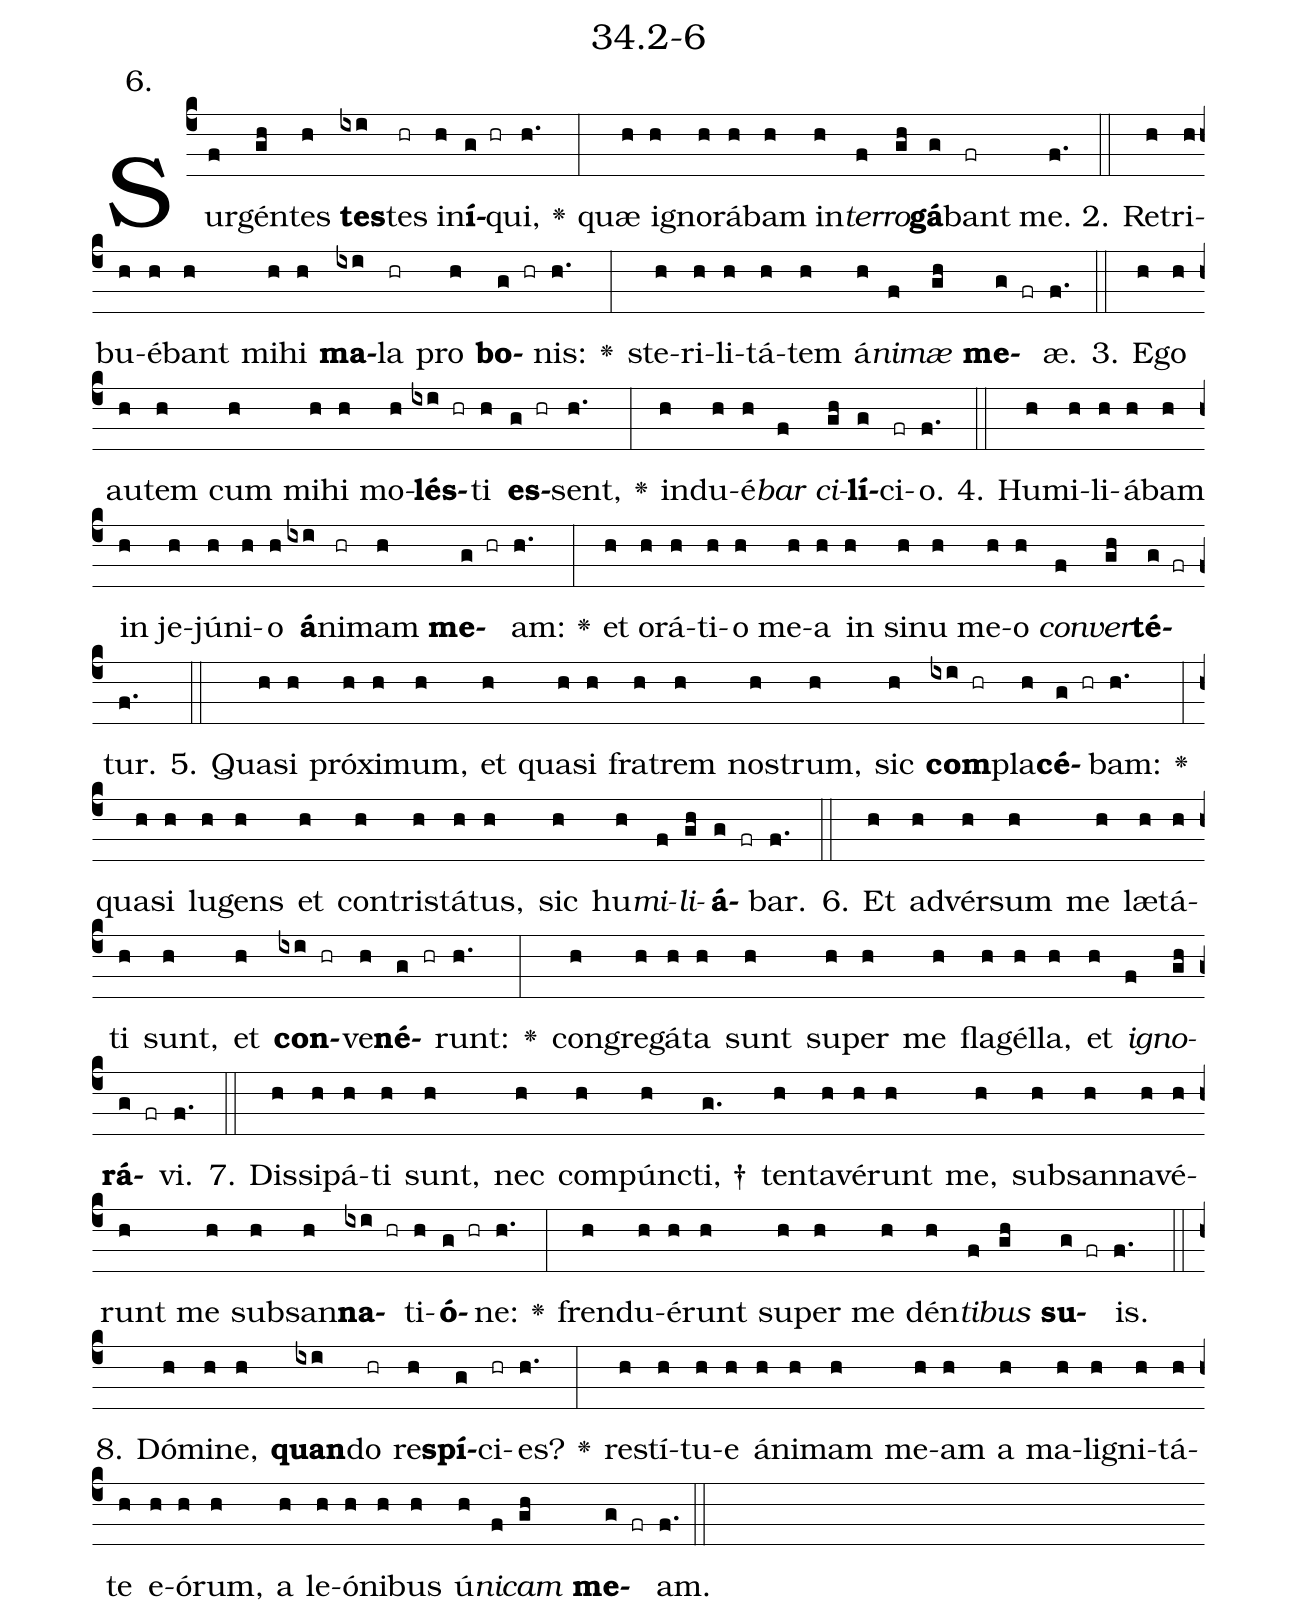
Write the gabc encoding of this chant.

name: 34.2-6;
annotation: 6.;
%%
(c4)Sur(f)gén(gh)tes(h) <b>tes</b>(ixi)tes(hr) in(h)<b>í</b>(g hr)qui,(h.) <v>\greheightstar</v>(:) quæ(h) i(h)gno(h)rá(h)bam(h) in(h)<i>ter</i>(f)<i>ro</i>(gh)<b>gá</b>(g)bant(fr) me.(f.) (::)
2. Re(h)tri(h)bu(h)é(h)bant(h) mi(h)hi(h) <b>ma</b>(ixi)la(hr) pro(h) <b>bo</b>(g hr)nis:(h.) <v>\greheightstar</v>(:) ste(h)ri(h)li(h)tá(h)tem(h) á(h)<i>ni</i>(f)<i>mæ</i>(gh) <b>me</b>(g fr)æ.(f.) (::)
3. E(h)go(h) au(h)tem(h) cum(h) mi(h)hi(h) mo(h)<b>lés</b>(ixi hr)ti(h) <b>es</b>(g hr)sent,(h.) <v>\greheightstar</v>(:) ind(h)u(h)é(h)<i>bar</i>(f) <i>ci</i>(gh)<b>lí</b>(g)ci(fr)o.(f.) (::)
4. Hu(h)mi(h)li(h)á(h)bam(h) in(h) je(h)jú(h)ni(h)o(h) <b>á</b>(ixi)ni(hr)mam(h) <b>me</b>(g hr)am:(h.) <v>\greheightstar</v>(:) et(h) o(h)rá(h)ti(h)o(h) me(h)a(h) in(h) si(h)nu(h) me(h)o(h) <i>con</i>(f)<i>ver</i>(gh)<b>té</b>(g fr)tur.(f.) (::)
5. Qua(h)si(h) pró(h)xi(h)mum,(h) et(h) qua(h)si(h) fra(h)trem(h) nos(h)trum,(h) sic(h) <b>com</b>(ixi hr)pla(h)<b>cé</b>(g hr)bam:(h.) <v>\greheightstar</v>(:) qua(h)si(h) lu(h)gens(h) et(h) con(h)tris(h)tá(h)tus,(h) sic(h) hu(h)<i>mi</i>(f)<i>li</i>(gh)<b>á</b>(g fr)bar.(f.) (::)
6. Et(h) ad(h)vér(h)sum(h) me(h) læ(h)tá(h)ti(h) sunt,(h) et(h) <b>con</b>(ixi hr)ve(h)<b>né</b>(g hr)runt:(h.) <v>\greheightstar</v>(:) con(h)gre(h)gá(h)ta(h) sunt(h) su(h)per(h) me(h) fla(h)gél(h)la,(h) et(h) <i>i</i>(f)<i>gno</i>(gh)<b>rá</b>(g fr)vi.(f.) (::)
7. Dis(h)si(h)pá(h)ti(h) sunt,(h) nec(h) com(h)púnc(h)ti, †(g.) ten(h)ta(h)vé(h)runt(h) me,(h) sub(h)san(h)na(h)vé(h)runt(h) me(h) sub(h)san(h)<b>na</b>(ixi hr)ti(h)<b>ó</b>(g hr)ne:(h.) <v>\greheightstar</v>(:) fren(h)du(h)é(h)runt(h) su(h)per(h) me(h) dén(h)<i>ti</i>(f)<i>bus</i>(gh) <b>su</b>(g fr)is.(f.) (::)
8. Dó(h)mi(h)ne,(h) <b>quan</b>(ixi)do(hr) re(h)<b>spí</b>(g)ci(hr)es?(h.) <v>\greheightstar</v>(:) re(h)stí(h)tu(h)e(h) á(h)ni(h)mam(h) me(h)am(h) a(h) ma(h)li(h)gni(h)tá(h)te(h) e(h)ó(h)rum,(h) a(h) le(h)ó(h)ni(h)bus(h) ú(h)<i>ni</i>(f)<i>cam</i>(gh) <b>me</b>(g fr)am.(f.) (::)
